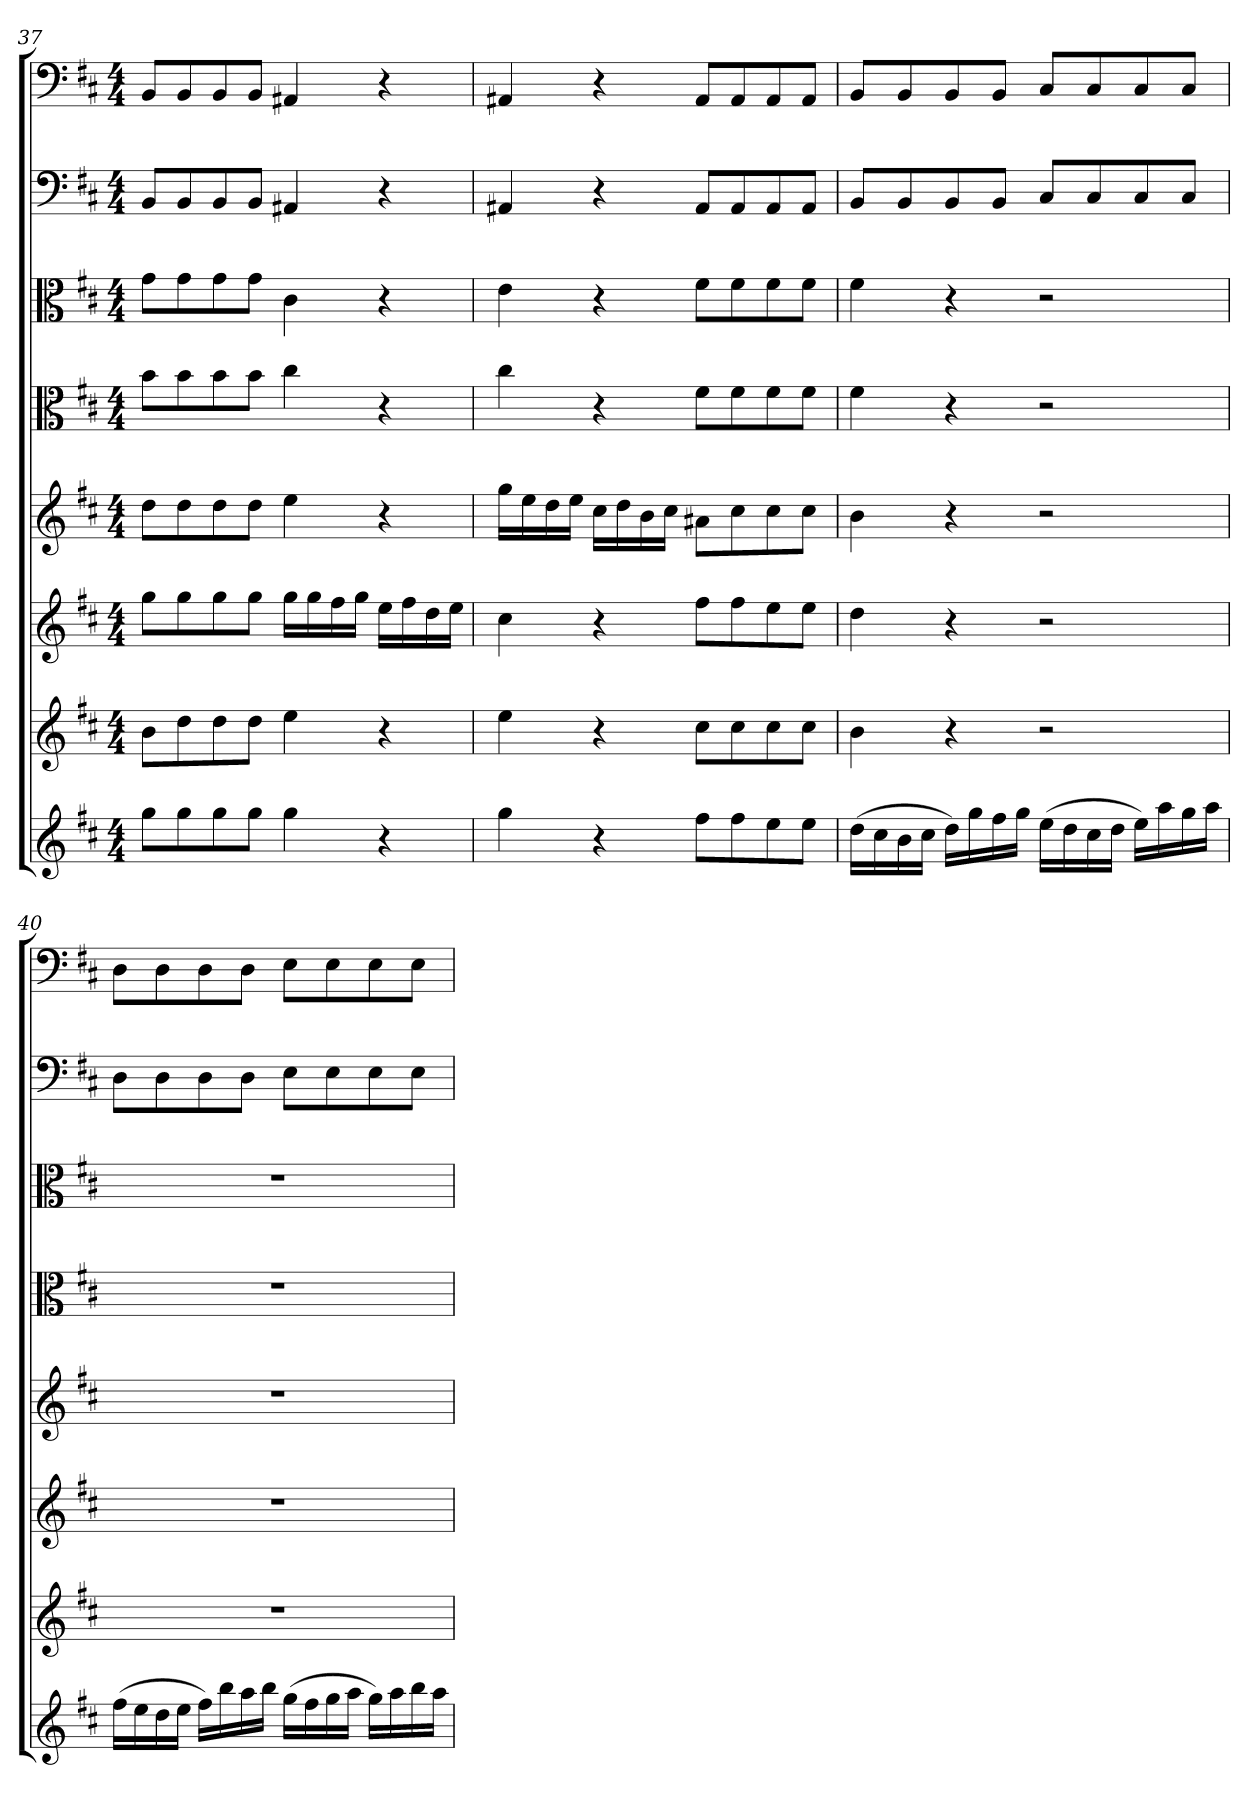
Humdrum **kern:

**kern	**kern	**kern	**kern	**kern	**kern	**kern	**kern
*part8	*part7	*part6	*part5	*part4	*part3	*part2	*part1
*staff8	*staff7	*staff6	*staff5	*staff4	*staff3	*staff2	*staff1
*clefG2	*clefG2	*clefG2	*clefG2	*clefC3	*clefC3	*clefF4	*clefF4
*k[f#c#]	*k[f#c#]	*k[f#c#]	*k[f#c#]	*k[f#c#]	*k[f#c#]	*k[f#c#]	*k[f#c#]
*D:	*D:	*D:	*D:	*D:	*D:	*D:	*D:
*M4/4	*M4/4	*M4/4	*M4/4	*M4/4	*M4/4	*M4/4	*M4/4
=37	=37	=37	=37	=37	=37	=37	=37
8gg\L	8b\L	8gg\L	8dd\L	8b\L	8g\L	8BB/L	8BB/L
8gg\	8dd\	8gg\	8dd\	8b\	8g\	8BB/	8BB/
8gg\	8dd\	8gg\	8dd\	8b\	8g\	8BB/	8BB/
8gg\J	8dd\J	8gg\J	8dd\J	8b\J	8g\J	8BB/J	8BB/J
4gg\	4ee\	16gg\LL	4ee\	4cc#\	4c#\	4AA#X/	4AA#X/
.	.	16gg\	.	.	.	.	.
.	.	16ff#\	.	.	.	.	.
.	.	16gg\JJ	.	.	.	.	.
4r	4r	16ee\LL	4r	4r	4r	4r	4r
.	.	16ff#\	.	.	.	.	.
.	.	16dd\	.	.	.	.	.
.	.	16ee\JJ	.	.	.	.	.
=38	=38	=38	=38	=38	=38	=38	=38
4gg\	4ee\	4cc#\	16gg\LL	4cc#\	4e\	4AA#X/	4AA#X/
.	.	.	16ee\	.	.	.	.
.	.	.	16dd\	.	.	.	.
.	.	.	16ee\JJ	.	.	.	.
4r	4r	4r	16cc#\LL	4r	4r	4r	4r
.	.	.	16dd\	.	.	.	.
.	.	.	16b\	.	.	.	.
.	.	.	16cc#\JJ	.	.	.	.
8ff#\L	8cc#\L	8ff#\L	8a#X\L	8f#\L	8f#\L	8AA#/L	8AA#/L
8ff#\	8cc#\	8ff#\	8cc#\	8f#\	8f#\	8AA#/	8AA#/
8ee\	8cc#\	8ee\	8cc#\	8f#\	8f#\	8AA#/	8AA#/
8ee\J	8cc#\J	8ee\J	8cc#\J	8f#\J	8f#\J	8AA#/J	8AA#/J
=39	=39	=39	=39	=39	=39	=39	=39
(16dd\LL	4b\	4dd\	4b\	4f#\	4f#\	8BB/L	8BB/L
16cc#\	.	.	.	.	.	.	.
16b\	.	.	.	.	.	8BB/	8BB/
16cc#\JJ	.	.	.	.	.	.	.
16dd\LL)	4r	4r	4r	4r	4r	8BB/	8BB/
16gg\	.	.	.	.	.	.	.
16ff#\	.	.	.	.	.	8BB/J	8BB/J
16gg\JJ	.	.	.	.	.	.	.
(16ee\LL	2r	2r	2r	2r	2r	8C#/L	8C#/L
16dd\	.	.	.	.	.	.	.
16cc#\	.	.	.	.	.	8C#/	8C#/
16dd\JJ	.	.	.	.	.	.	.
16ee\LL)	.	.	.	.	.	8C#/	8C#/
16aa\	.	.	.	.	.	.	.
16gg\	.	.	.	.	.	8C#/J	8C#/J
16aa\JJ	.	.	.	.	.	.	.
=40	=40	=40	=40	=40	=40	=40	=40
(16ff#\LL	1r	1r	1r	1r	1r	8D\L	8D\L
16ee\	.	.	.	.	.	.	.
16dd\	.	.	.	.	.	8D\	8D\
16ee\JJ	.	.	.	.	.	.	.
16ff#\LL)	.	.	.	.	.	8D\	8D\
16bb\	.	.	.	.	.	.	.
16aa\	.	.	.	.	.	8D\J	8D\J
16bb\JJ	.	.	.	.	.	.	.
(16gg\LL	.	.	.	.	.	8E\L	8E\L
16ff#\	.	.	.	.	.	.	.
16gg\	.	.	.	.	.	8E\	8E\
16aa\JJ	.	.	.	.	.	.	.
16gg\LL)	.	.	.	.	.	8E\	8E\
16aa\	.	.	.	.	.	.	.
16bb\	.	.	.	.	.	8E\J	8E\J
16aa\JJ	.	.	.	.	.	.	.
=	=	=	=	=	=	=	=
*-	*-	*-	*-	*-	*-	*-	*-
